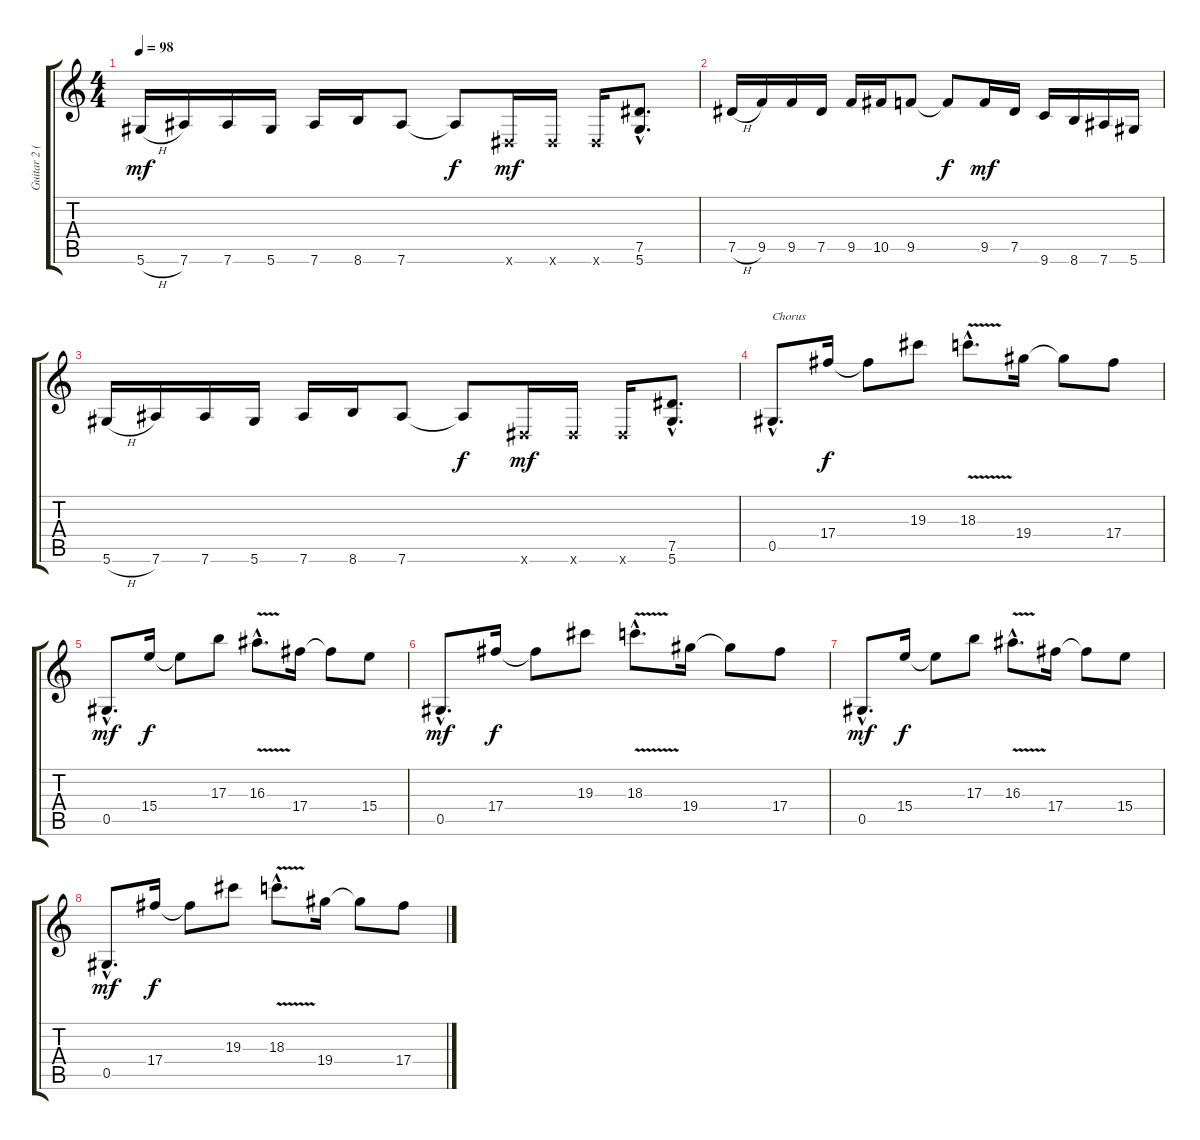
\track ("Guitar 2 (Rhythm)" "Guitar 2 (") {instrument distortionguitar}
\staff {score tabs}
\tuning (Eb4 Bb3 Gb3 Db3 Ab2 Eb2) {hide}
\ts (4 4)
\tempo 98
\clef g2
\ks c
5.6{h}.16{dy mf} 7.6.16 7.6.16 5.6.16 7.6.16 8.6.16 7.6.8 7.6{t}.8{dy f} 0.6{x}.16{dy mf} 0.6{x}.16 0.6{x}.16 (7.5{hac} 5.6{hac}).8{d} |
7.5{h}.16 9.5.16 9.5.16 7.5.16 9.5.16 10.5.16 9.5.8 9.5{t}.8{dy f} 9.5.16{dy mf} 7.5.16 9.6.16 8.6.16 7.6.16 5.6.16 |
5.6{h}.16 7.6.16 7.6.16 5.6.16 7.6.16 8.6.16 7.6.8 7.6{t}.8{dy f} 0.6{x}.16{dy mf} 0.6{x}.16 0.6{x}.16 (7.5{hac} 5.6{hac}).8{d} |
0.5{hac}.8{d txt "Chorus"} 17.4.16{dy f} 17.4{t}.8 19.3.8 18.3{v hac}.8{d} 19.4.16 19.4{t}.8 17.4.8 |
0.5{hac}.8{d dy mf} 15.4.16{dy f} 15.4{t}.8 17.3.8 16.3{v hac}.8{d} 17.4.16 17.4{t}.8 15.4.8 |
0.5{hac}.8{d dy mf} 17.4.16{dy f} 17.4{t}.8 19.3.8 18.3{v hac}.8{d} 19.4.16 19.4{t}.8 17.4.8 |
0.5{hac}.8{d dy mf} 15.4.16{dy f} 15.4{t}.8 17.3.8 16.3{v hac}.8{d} 17.4.16 17.4{t}.8 15.4.8 |
0.5{hac}.8{d dy mf} 17.4.16{dy f} 17.4{t}.8 19.3.8 18.3{v hac}.8{d} 19.4.16 19.4{t}.8 17.4.8
